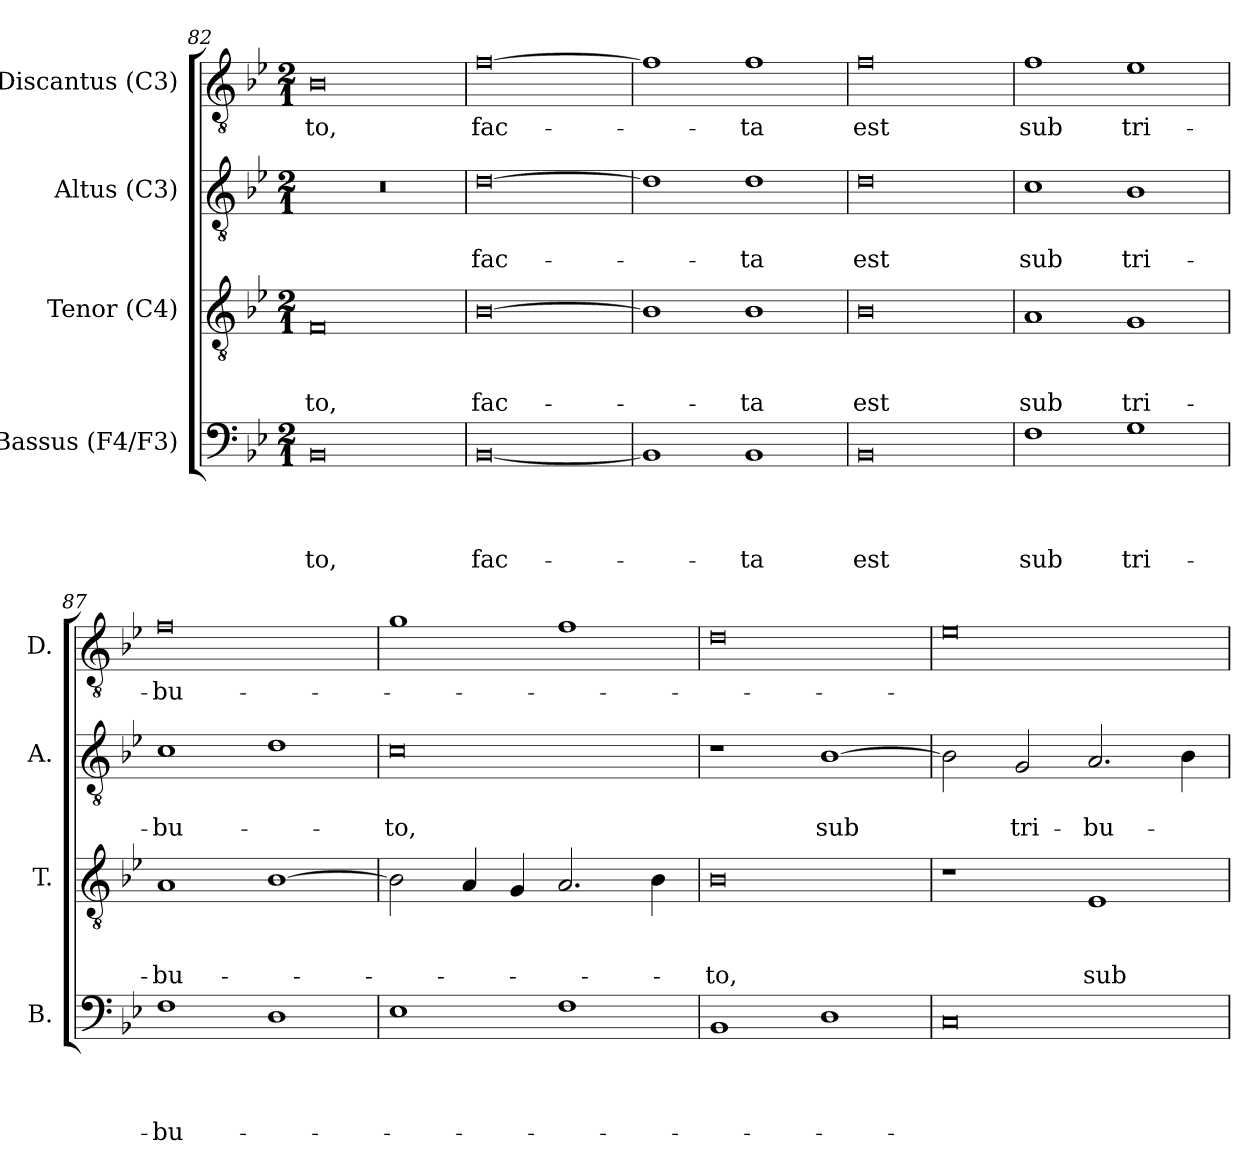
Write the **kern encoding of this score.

**kern	**text	**text	**text	**text	**kern	**text	**text	**text	**kern	**text	**text	**kern	**text
*part4	*part4	*part4	*part4	*part4	*part3	*part3	*part3	*part3	*part2	*part2	*part2	*part1	*part1
*staff4	*staff4	*staff4	*staff4	*staff4	*staff3	*staff3	*staff3	*staff3	*staff2	*staff2	*staff2	*staff1	*staff1
*I"Bassus (F4/F3)	*	*	*	*	*I"Tenor (C4)	*	*	*	*I"Altus (C3)	*	*	*I"Discantus (C3)	*
*I'B.	*	*	*	*	*I'T.	*	*	*	*I'A.	*	*	*I'D.	*
*clefF4	*	*	*	*	*clefGv2	*	*	*	*clefGv2	*	*	*clefGv2	*
*k[b-e-]	*	*	*	*	*k[b-e-]	*	*	*	*k[b-e-]	*	*	*k[b-e-]	*
*B-:	*	*	*	*	*B-:	*	*	*	*B-:	*	*	*B-:	*
*M2/1	*	*	*	*	*M2/1	*	*	*	*M2/1	*	*	*M2/1	*
=82	=82	=82	=82	=82	=82	=82	=82	=82	=82	=82	=82	=82	=82
!	!	!	!	!LO:LY:b	!	!	!	!LO:LY:b	!	!	!	!	!LO:LY:b
0BB-	.	.	.	-to,	0F	.	.	-to,	0r	.	.	0B-	-to,
=83	=83	=83	=83	=83	=83	=83	=83	=83	=83	=83	=83	=83	=83
!	!	!	!	!LO:LY:b	!	!	!	!LO:LY:b	!	!	!LO:LY:b	!	!LO:LY:b
[<0BB-	.	.	.	fac-	[>0B-	.	.	fac-	[>0d	.	fac-	[>0f	fac-
=84	=84	=84	=84	=84	=84	=84	=84	=84	=84	=84	=84	=84	=84
1BB-]	.	.	.	.	1B-]	.	.	.	1d]	.	.	1f]	.
!	!	!	!	!LO:LY:b	!	!	!	!LO:LY:b	!	!	!LO:LY:b	!	!LO:LY:b
1BB-	.	.	.	-ta	1B-	.	.	-ta	1d	.	-ta	1f	-ta
!!LO:LB:g=z
=85	=85	=85	=85	=85	=85	=85	=85	=85	=85	=85	=85	=85	=85
!	!	!	!	!LO:LY:b:rj	!	!	!	!LO:LY:b:rj	!	!	!LO:LY:b:rj	!	!LO:LY:b:rj
0BB-	.	.	.	est	0B-	.	.	est	0d	.	est	0f	est
=86	=86	=86	=86	=86	=86	=86	=86	=86	=86	=86	=86	=86	=86
!	!	!	!	!LO:LY:b	!	!	!	!LO:LY:b	!	!	!LO:LY:b	!	!LO:LY:b
1F	.	.	.	sub	1A	.	.	sub	1c	.	sub	1f	sub
!	!	!	!	!LO:LY:b	!	!	!	!LO:LY:b	!	!	!LO:LY:b	!	!LO:LY:b
1G	.	.	.	tri-	1G	.	.	tri-	1B-	.	tri-	1e-	tri-
=87	=87	=87	=87	=87	=87	=87	=87	=87	=87	=87	=87	=87	=87
!	!	!	!	!LO:LY:b	!	!	!	!LO:LY:b	!	!	!LO:LY:b	!	!LO:LY:b
1F	.	.	.	-bu-	1A	.	.	-bu-	1c	.	-bu-	0f	-bu-
1D	.	.	.	.	[>1B-	.	.	.	1d	.	.	.	.
=88	=88	=88	=88	=88	=88	=88	=88	=88	=88	=88	=88	=88	=88
!	!	!	!	!	!	!	!	!	!	!	!LO:LY:b	!	!
1E-	.	.	.	.	2B-\]	.	.	.	0c	.	-to,	1g	.
.	.	.	.	.	4A/	.	.	.	.	.	.	.	.
.	.	.	.	.	4G/	.	.	.	.	.	.	.	.
1F	.	.	.	.	2.A/	.	.	.	.	.	.	1f	.
.	.	.	.	.	4B-\	.	.	.	.	.	.	.	.
=89	=89	=89	=89	=89	=89	=89	=89	=89	=89	=89	=89	=89	=89
!	!	!	!	!	!	!	!	!LO:LY:b	!	!	!	!	!
1BB-	.	.	.	.	0B-	.	.	-to,	1r	.	.	0d	.
!	!	!	!	!	!	!	!	!	!	!	!LO:LY:b	!	!
1D	.	.	.	.	.	.	.	.	[>1B-	.	sub	.	.
=90	=90	=90	=90	=90	=90	=90	=90	=90	=90	=90	=90	=90	=90
0C	.	.	.	.	1r	.	.	.	2B-\]	.	.	0e-	.
!	!	!	!	!	!	!	!	!	!	!	!LO:LY:b	!	!
.	.	.	.	.	.	.	.	.	2G/	.	tri-	.	.
!	!	!	!	!	!	!	!	!LO:LY:b	!	!	!LO:LY:b	!	!
.	.	.	.	.	1E-	.	.	sub	2.A/	.	-bu-	.	.
.	.	.	.	.	.	.	.	.	4B-\	.	.	.	.
=	=	=	=	=	=	=	=	=	=	=	=	=	=
*-	*-	*-	*-	*-	*-	*-	*-	*-	*-	*-	*-	*-	*-
